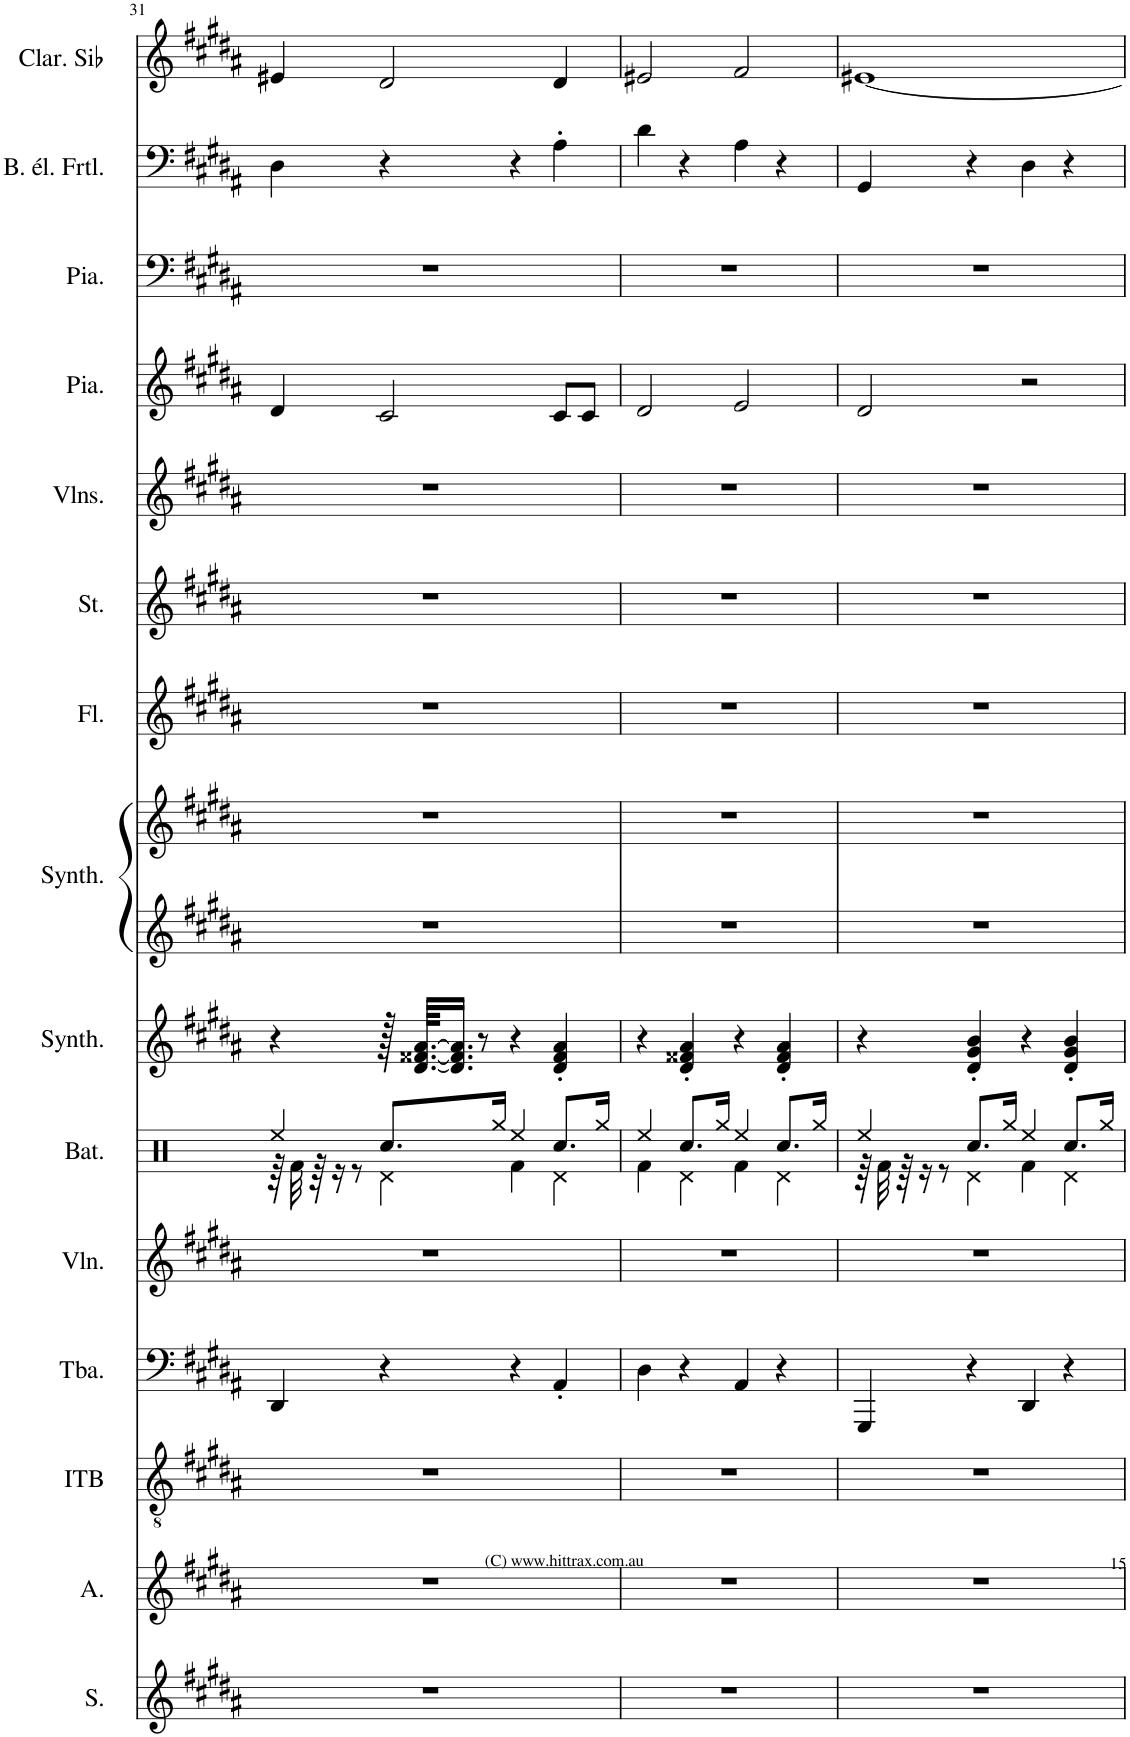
**kern	**kern	**kern	**kern	**kern	**kern	**kern	**kern	**kern	**kern	**kern	**kern	**kern	**kern	**kern	**kern
*part15	*part14	*part13	*part12	*part11	*part10	*part9	*part8	*part8	*part7	*part6	*part5	*part4	*part3	*part2	*part1
*staff16	*staff15	*staff14	*staff13	*staff12	*staff11	*staff10	*staff9	*staff8	*staff7	*staff6	*staff5	*staff4	*staff3	*staff2	*staff1
*I"Soprano	*I"Alto	*I"Banjo Irlandais Ténor	*I"Tuba	*I"Violon	*I"Batterie	*I"Synthétiseur de dents de scie	*I"Synthétiseur d'instruments à cordes	*	*I"Flûte	*I"Cordes	*I"Violons	*I"Piano	*I"Piano	*I"Basse électrique fretless, Dance Me To The End Of Love	*I"Clarinette en Sib
*I'S.	*I'A.	*	*I'Tba.	*I'Vln.	*I'Bat.	*I'Synth.	*I'Synth.	*	*I'Fl.	*	*I'Vlns.	*I'Pia.	*I'Pia.	*I'B. él. Frtl.	*I'Clar. Sib
!!LO:PB:g=z
*clefG2	*clefG2	*clefGv2	*clefF4	*clefG2	*clefX	*clefG2	*clefG2	*clefG2	*clefG2	*clefG2	*clefG2	*clefG2	*clefF4	*clefF4	*clefG2
*	*	*Trd7c12	*	*	*	*	*	*	*	*	*	*	*	*Trd7c12	*Trd1c2
*k[f#c#g#d#a#]	*k[f#c#g#d#a#]	*k[f#c#g#d#a#]	*k[f#c#g#d#a#]	*k[f#c#g#d#a#]	*k[]	*k[f#c#g#d#a#]	*k[f#c#g#d#a#]	*k[f#c#g#d#a#]	*k[f#c#g#d#a#]	*k[f#c#g#d#a#]	*k[f#c#g#d#a#]	*k[f#c#g#d#a#]	*k[f#c#g#d#a#]	*k[f#c#g#d#a#]	*k[f#c#g#d#a#]
*M4/4	*M4/4	*M4/4	*M4/4	*M4/4	*M4/4	*M4/4	*M4/4	*M4/4	*M4/4	*M4/4	*M4/4	*M4/4	*M4/4	*M4/4	*M4/4
=31	=31	=31	=31	=31	=31	=31	=31	=31	=31	=31	=31	=31	=31	=31	=31
*	*	*	*	*	*^	*	*	*	*	*	*	*	*	*	*
1r	1r	1r	4DD#/	1r	4Ree/	64r	4r	1r	1r	1r	1r	1r	4d#/	1r	4D#\	4e#X/
.	.	.	.	.	.	32Rf\	.	.	.	.	.	.	.	.	.	.
.	.	.	.	.	.	64r	.	.	.	.	.	.	.	.	.	.
.	.	.	.	.	.	16r	.	.	.	.	.	.	.	.	.	.
.	.	.	.	.	.	8r	.	.	.	.	.	.	.	.	.	.
.	.	.	4r	.	8.Rcc/L	4Rd\	128r	.	.	.	.	.	2c#/	.	4r	2d#/
.	.	.	.	.	.	.	[64.d#/ [64.f##X/ [64.a#/KKLL	.	.	.	.	.	.	.	.	.
.	.	.	.	.	.	.	16.d#/] 16.f##/] 16.a#/]JJ	.	.	.	.	.	.	.	.	.
.	.	.	.	.	.	.	8r	.	.	.	.	.	.	.	.	.
.	.	.	.	.	16Rgg/Jk	.	.	.	.	.	.	.	.	.	.	.
.	.	.	4r	.	4Ree/	4Rf\	4r	.	.	.	.	.	.	.	4r	.
.	.	.	4AA#'/	.	8.Rcc/L	4Rd\	4d#/' 4f##/' 4a#/'	.	.	.	.	.	8c#/L	.	4A#'\	4d#/
.	.	.	.	.	.	.	.	.	.	.	.	.	8c#/J	.	.	.
.	.	.	.	.	16Rgg/Jk	.	.	.	.	.	.	.	.	.	.	.
=32	=32	=32	=32	=32	=32	=32	=32	=32	=32	=32	=32	=32	=32	=32	=32	=32
1r	1r	1r	4D#\	1r	4Ree/	4Rf\	4r	1r	1r	1r	1r	1r	2d#/	1r	4d#\	2e#X/
.	.	.	4r	.	8.Rcc/L	4Rd\	4d#/' 4f##X/' 4a#/'	.	.	.	.	.	.	.	4r	.
.	.	.	.	.	16Rgg/Jk	.	.	.	.	.	.	.	.	.	.	.
.	.	.	4AA#/	.	4Ree/	4Rf\	4r	.	.	.	.	.	2e/	.	4A#\	2f#/
.	.	.	4r	.	8.Rcc/L	4Rd\	4d#/' 4f##/' 4a#/'	.	.	.	.	.	.	.	4r	.
.	.	.	.	.	16Rgg/Jk	.	.	.	.	.	.	.	.	.	.	.
=33	=33	=33	=33	=33	=33	=33	=33	=33	=33	=33	=33	=33	=33	=33	=33	=33
1r	1r	1r	4GGG#/	1r	4Ree/	64r	4r	1r	1r	1r	1r	1r	2d#/	1r	4GG#/	[1e#X
.	.	.	.	.	.	32Rf\	.	.	.	.	.	.	.	.	.	.
.	.	.	.	.	.	64r	.	.	.	.	.	.	.	.	.	.
.	.	.	.	.	.	16r	.	.	.	.	.	.	.	.	.	.
.	.	.	.	.	.	8r	.	.	.	.	.	.	.	.	.	.
.	.	.	4r	.	8.Rcc/L	4Rd\	4d#/' 4g#/' 4b/'	.	.	.	.	.	.	.	4r	.
.	.	.	.	.	16Rgg/Jk	.	.	.	.	.	.	.	.	.	.	.
.	.	.	4DD#/	.	4Ree/	4Rf\	4r	.	.	.	.	.	2r	.	4D#\	.
.	.	.	4r	.	8.Rcc/L	4Rd\	4d#/' 4g#/' 4b/'	.	.	.	.	.	.	.	4r	.
.	.	.	.	.	16Rgg/Jk	.	.	.	.	.	.	.	.	.	.	.
*	*	*	*	*	*v	*v	*	*	*	*	*	*	*	*	*	*
=	=	=	=	=	=	=	=	=	=	=	=	=	=	=	=
*-	*-	*-	*-	*-	*-	*-	*-	*-	*-	*-	*-	*-	*-	*-	*-
